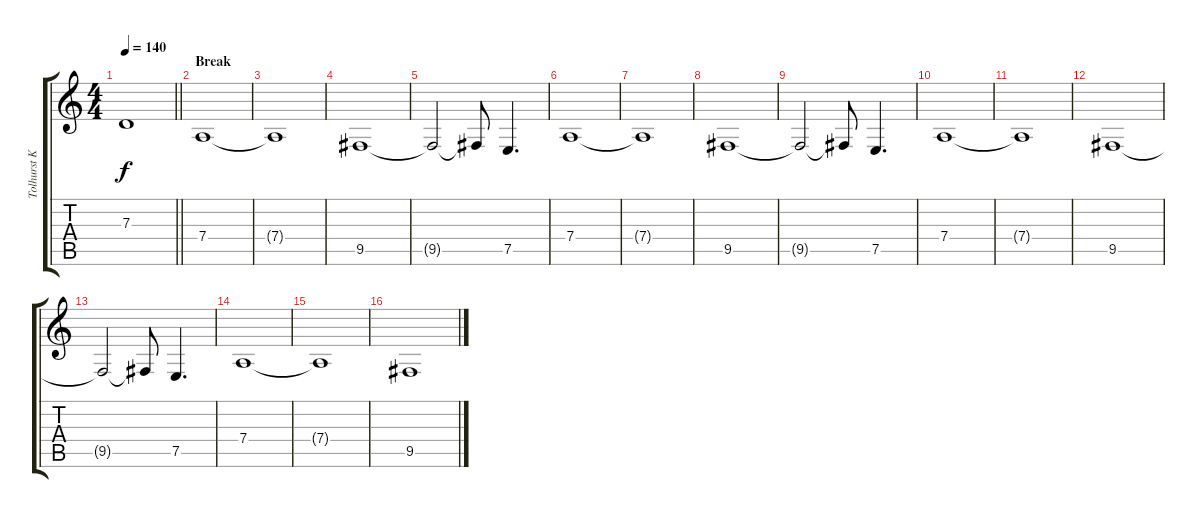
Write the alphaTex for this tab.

\track ("Tolhurst Keyboard" "Tolhurst K") {instrument synthstrings2}
\staff {score tabs}
\tuning (E4 B3 G3 D3 A2 E2) {hide}
\ts (4 4)
\tempo 140
\clef g2
\barLineRight lightlight
\ks c
7.3{t}.1{dy f} |
\section ("" "Break")
7.4.1 |
7.4{t}.1 |
9.5.1 |
9.5{t}.2 9.5{t}.8 7.5.4{d} |
7.4.1 |
7.4{t}.1 |
9.5.1 |
9.5{t}.2 9.5{t}.8 7.5.4{d} |
7.4.1 |
7.4{t}.1 |
9.5.1 |
9.5{t}.2 9.5{t}.8 7.5.4{d} |
7.4.1 |
7.4{t}.1 |
9.5.1
